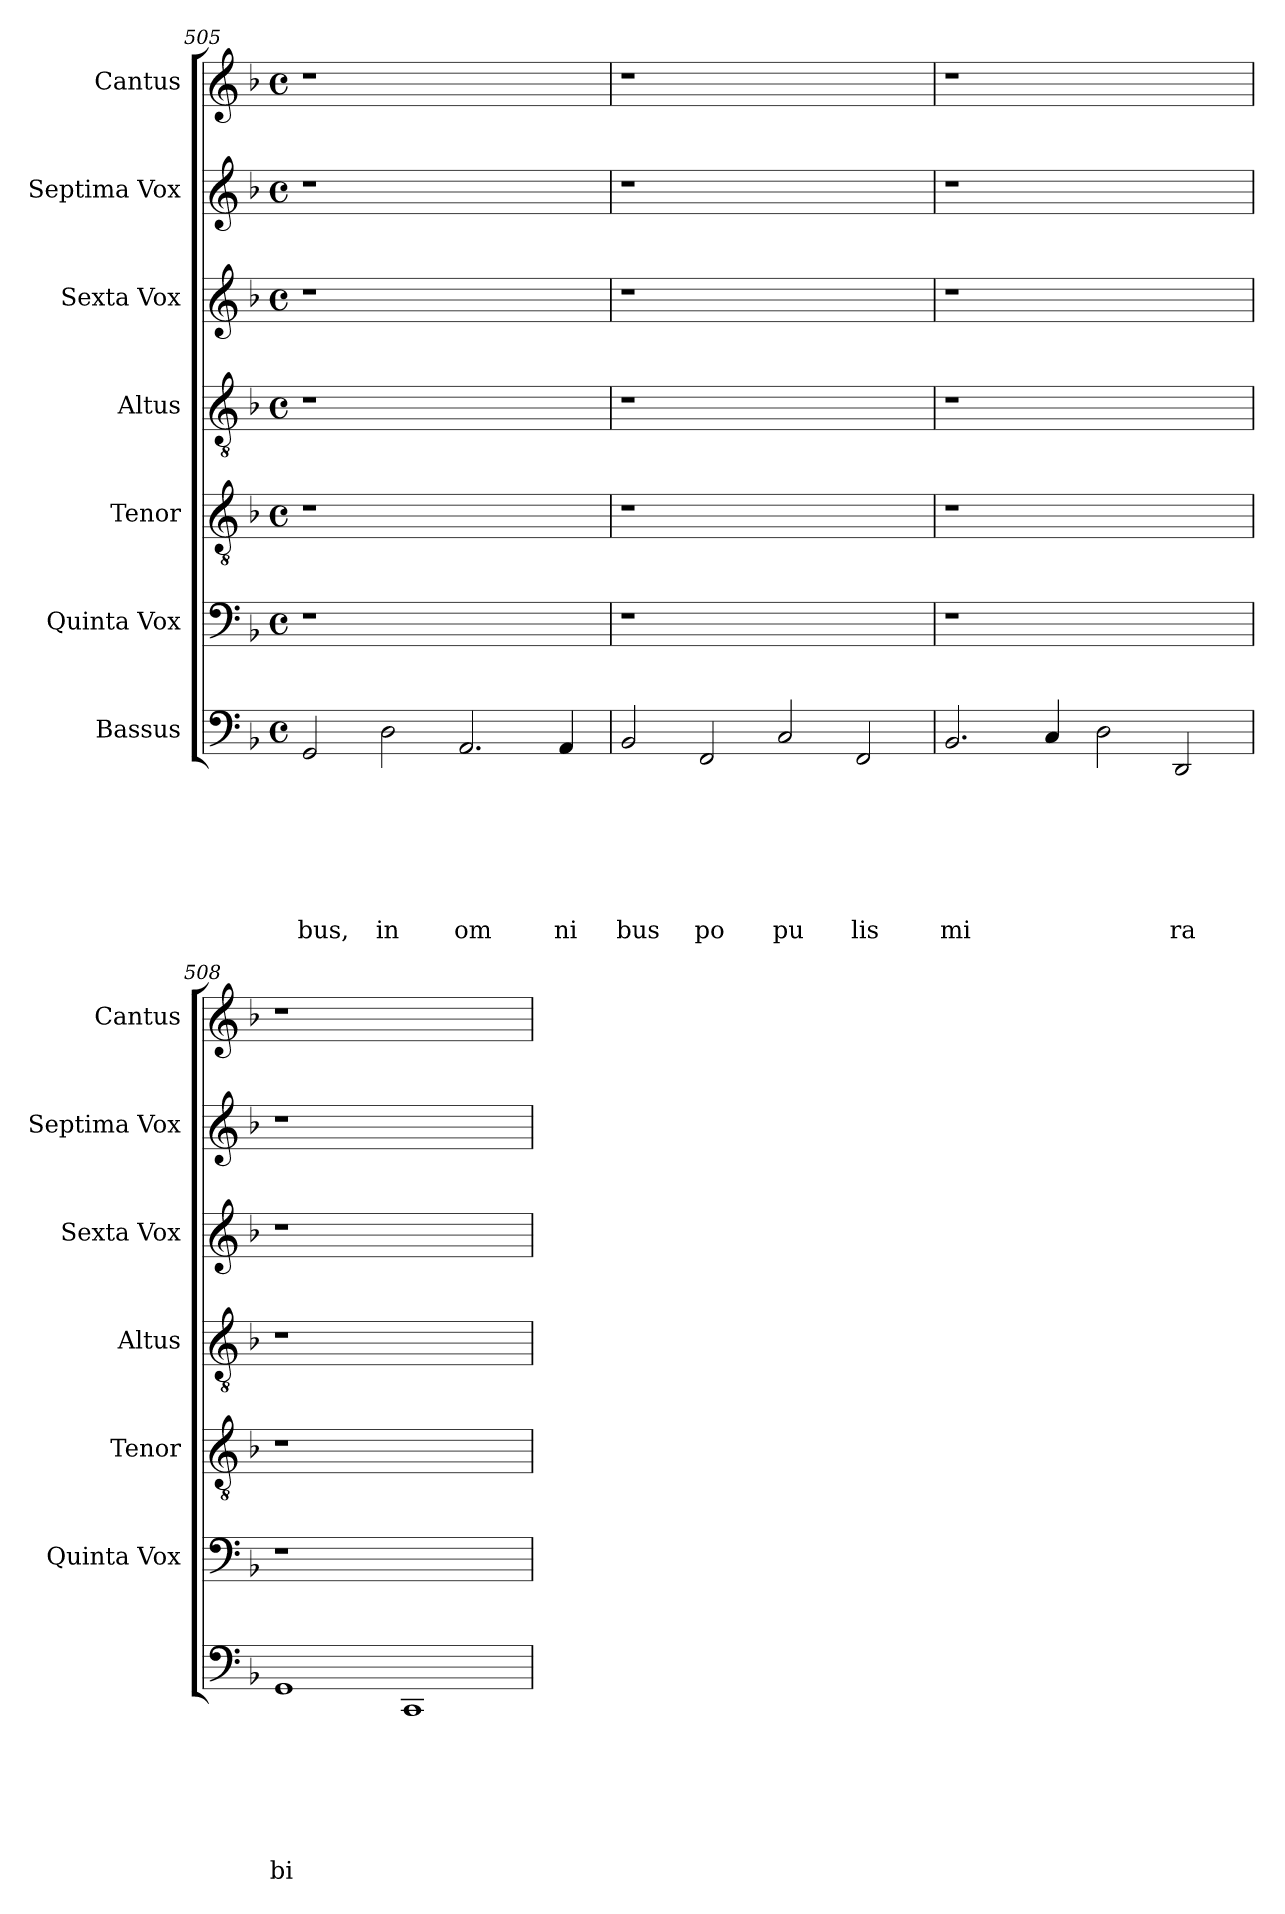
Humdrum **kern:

**kern	**text	**text	**text	**text	**text	**text	**text	**kern	**kern	**kern	**kern	**kern	**kern
*part7	*part7	*part7	*part7	*part7	*part7	*part7	*part7	*part6	*part5	*part4	*part3	*part2	*part1
*staff7	*staff7	*staff7	*staff7	*staff7	*staff7	*staff7	*staff7	*staff6	*staff5	*staff4	*staff3	*staff2	*staff1
*I"Bassus	*	*	*	*	*	*	*	*I"Quinta Vox	*I"Tenor	*I"Altus	*I"Sexta Vox	*I"Septima Vox	*I"Cantus
*	*	*	*	*	*	*	*	*I'Quinta Vox	*I'Tenor	*I'Altus	*I'Sexta Vox	*I'Septima Vox	*I'Cantus
*clefF4	*	*	*	*	*	*	*	*clefF4	*clefGv2	*clefGv2	*clefG2	*clefG2	*clefG2
*k[b-]	*	*	*	*	*	*	*	*k[b-]	*k[b-]	*k[b-]	*k[b-]	*k[b-]	*k[b-]
*F:	*	*	*	*	*	*	*	*F:	*F:	*F:	*F:	*F:	*F:
*M4/4	*	*	*	*	*	*	*	*M4/4	*M4/4	*M4/4	*M4/4	*M4/4	*M4/4
*met(c)	*	*	*	*	*	*	*	*met(c)	*met(c)	*met(c)	*met(c)	*met(c)	*met(c)
=505	=505	=505	=505	=505	=505	=505	=505	=505	=505	=505	=505	=505	=505
!	!	!	!	!	!	!	!LO:LY:b	!	!	!	!	!	!
2GG/	.	.	.	.	.	.	bus,	1r	1r	1r	1r	1r	1r
!	!	!	!	!	!	!	!LO:LY:b	!	!	!	!	!	!
2D\	.	.	.	.	.	.	in	.	.	.	.	.	.
!	!	!	!	!	!	!	!LO:LY:b	!	!	!	!	!	!
2.AA/	.	.	.	.	.	.	om	1ryy	1ryy	1ryy	1ryy	1ryy	1ryy
!	!	!	!	!	!	!	!LO:LY:b	!	!	!	!	!	!
4AA/	.	.	.	.	.	.	ni	.	.	.	.	.	.
=506	=506	=506	=506	=506	=506	=506	=506	=506	=506	=506	=506	=506	=506
!	!	!	!	!	!	!	!LO:LY:b	!	!	!	!	!	!
2BB-/	.	.	.	.	.	.	bus	1r	1r	1r	1r	1r	1r
!	!	!	!	!	!	!	!LO:LY:b	!	!	!	!	!	!
2FF/	.	.	.	.	.	.	po	.	.	.	.	.	.
!	!	!	!	!	!	!	!LO:LY:b	!	!	!	!	!	!
2C/	.	.	.	.	.	.	pu	1ryy	1ryy	1ryy	1ryy	1ryy	1ryy
!	!	!	!	!	!	!	!LO:LY:b	!	!	!	!	!	!
2FF/	.	.	.	.	.	.	lis	.	.	.	.	.	.
=507	=507	=507	=507	=507	=507	=507	=507	=507	=507	=507	=507	=507	=507
!	!	!	!	!	!	!	!LO:LY:b	!	!	!	!	!	!
2.BB-/	.	.	.	.	.	.	mi	1r	1r	1r	1r	1r	1r
4C/	.	.	.	.	.	.	.	.	.	.	.	.	.
2D\	.	.	.	.	.	.	.	1ryy	1ryy	1ryy	1ryy	1ryy	1ryy
!	!	!	!	!	!	!	!LO:LY:b	!	!	!	!	!	!
2DD/	.	.	.	.	.	.	ra	.	.	.	.	.	.
=508	=508	=508	=508	=508	=508	=508	=508	=508	=508	=508	=508	=508	=508
!	!	!	!	!	!	!	!LO:LY:b	!	!	!	!	!	!
1GG	.	.	.	.	.	.	bi	1r	1r	1r	1r	1r	1r
1CC	.	.	.	.	.	.	.	1ryy	1ryy	1ryy	1ryy	1ryy	1ryy
=	=	=	=	=	=	=	=	=	=	=	=	=	=
*-	*-	*-	*-	*-	*-	*-	*-	*-	*-	*-	*-	*-	*-
